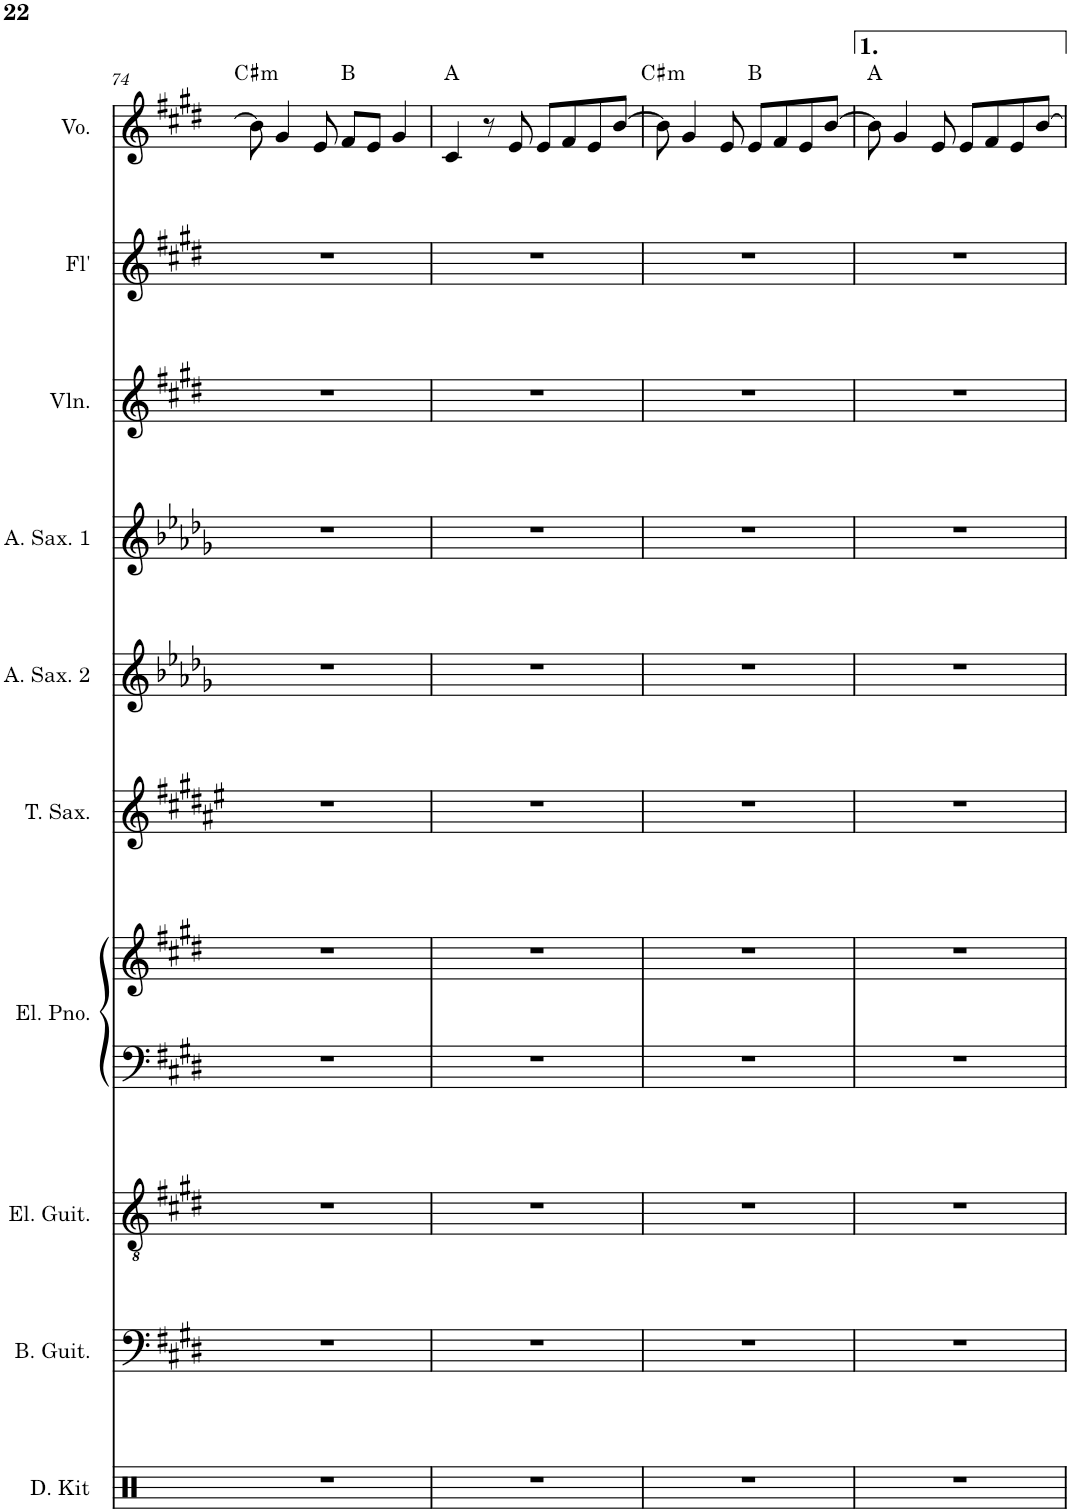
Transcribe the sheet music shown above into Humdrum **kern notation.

**kern	**kern	**kern	**kern	**kern	**kern	**kern	**kern	**kern	**kern	**kern	**harte
*part10	*part9	*part8	*part7	*part7	*part6	*part5	*part4	*part3	*part2	*part1	*part1
*staff11	*staff10	*staff9	*staff8	*staff7	*staff6	*staff5	*staff4	*staff3	*staff2	*staff1	*
*I"Drum Kit	*I"Bass Guitar	*I"Electric Guitar	*I"Electric Piano	*	*I"Tenor Saxophone	*I"Alto Saxophone 2	*I"Alto Saxophone 1	*I"Violin	*I"Flute	*I"Voice	*
*I'D. Kit	*I'B. Guit.	*I'El. Guit.	*I'El. Pno.	*	*I'T. Sax.	*I'A. Sax. 2	*I'A. Sax. 1	*I'Vln.	*I'Fl'	*I'Vo.	*
!!LO:PB:g=z
*clefX	*clefF4	*clefGv2	*clefF4	*clefG2	*clefG2	*clefG2	*clefG2	*clefG2	*clefG2	*clefG2	*
*	*Trd7c12	*	*	*	*Trd8c14	*Trd5c9	*Trd5c9	*	*	*	*
*k[]	*k[f#c#g#d#]	*k[f#c#g#d#]	*k[f#c#g#d#]	*k[f#c#g#d#]	*k[f#c#g#d#a#e#]	*k[b-e-a-d-g-]	*k[b-e-a-d-g-]	*k[f#c#g#d#]	*k[f#c#g#d#]	*k[f#c#g#d#]	*
*M4/4	*M4/4	*M4/4	*M4/4	*M4/4	*M4/4	*M4/4	*M4/4	*M4/4	*M4/4	*M4/4	*
=74	=74	=74	=74	=74	=74	=74	=74	=74	=74	=74	=74
!	!	!	!	!	!	!	!	!	!	!	!LO:H:kt=m
1r	1r	1r	1r	1r	1r	1r	1r	1r	1r	8b\]	C#:min
.	.	.	.	.	.	.	.	.	.	4g#/	.
.	.	.	.	.	.	.	.	.	.	8e/	.
.	.	.	.	.	.	.	.	.	.	8f#/L	B:maj
.	.	.	.	.	.	.	.	.	.	8e/J	.
.	.	.	.	.	.	.	.	.	.	4g#/	.
=75	=75	=75	=75	=75	=75	=75	=75	=75	=75	=75	=75
1r	1r	1r	1r	1r	1r	1r	1r	1r	1r	4c#/	A:maj
.	.	.	.	.	.	.	.	.	.	8r	.
.	.	.	.	.	.	.	.	.	.	8e/	.
.	.	.	.	.	.	.	.	.	.	8e/L	.
.	.	.	.	.	.	.	.	.	.	8f#/	.
.	.	.	.	.	.	.	.	.	.	8e/	.
.	.	.	.	.	.	.	.	.	.	[8b/J	.
=76	=76	=76	=76	=76	=76	=76	=76	=76	=76	=76	=76
!	!	!	!	!	!	!	!	!	!	!	!LO:H:kt=m
1r	1r	1r	1r	1r	1r	1r	1r	1r	1r	8b\]	C#:min
.	.	.	.	.	.	.	.	.	.	4g#/	.
.	.	.	.	.	.	.	.	.	.	8e/	.
.	.	.	.	.	.	.	.	.	.	8e/L	B:maj
.	.	.	.	.	.	.	.	.	.	8f#/	.
.	.	.	.	.	.	.	.	.	.	8e/	.
.	.	.	.	.	.	.	.	.	.	[8b/J	.
=77	=77	=77	=77	=77	=77	=77	=77	=77	=77	=77	=77
1r	1r	1r	1r	1r	1r	1r	1r	1r	1r	8b\]	A:maj
.	.	.	.	.	.	.	.	.	.	4g#/	.
.	.	.	.	.	.	.	.	.	.	8e/	.
.	.	.	.	.	.	.	.	.	.	8e/L	.
.	.	.	.	.	.	.	.	.	.	8f#/	.
.	.	.	.	.	.	.	.	.	.	8e/	.
.	.	.	.	.	.	.	.	.	.	[8b/J	.
=	=	=	=	=	=	=	=	=	=	=	=
*-	*-	*-	*-	*-	*-	*-	*-	*-	*-	*-	*-
